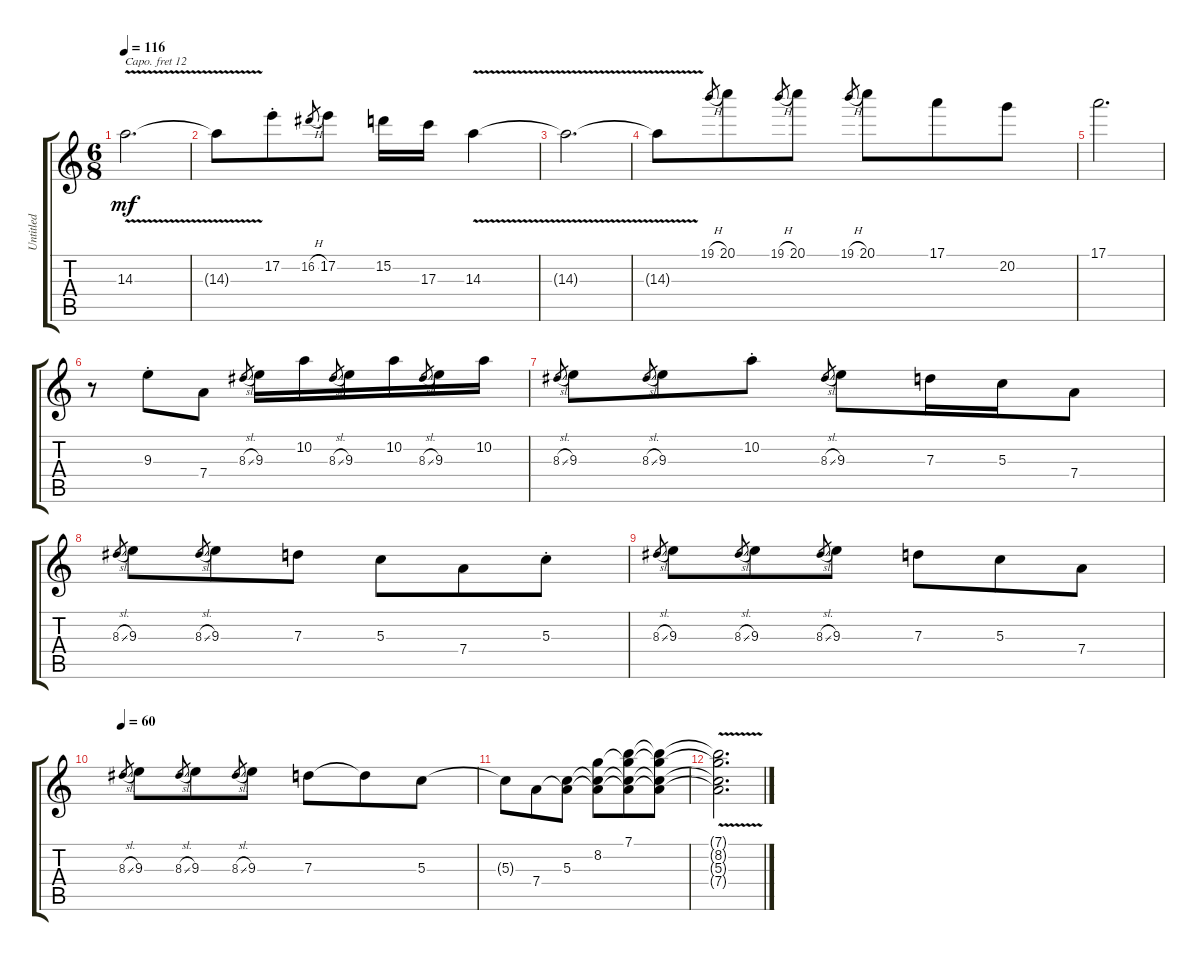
\track ("Untitled" "Untitled") {instrument rockorgan}
\staff {score tabs}
\capo 12
\tuning (E4 B3 G3 D3 A2 E2) {hide}
\ts (6 8)
\tempo 116
\clef g2
\ks c
14.3{v}.2{d dy mf} |
14.3{t}.8 17.2{st}.8 16.2{h}.8{gr} 17.2.8 15.2.16 17.3.16 14.3{v}.4 |
14.3{v t}.2{d} |
14.3{v t}.8 19.1{h}.8{gr} 20.1.8 19.1{h}.8{gr} 20.1.8 19.1{h}.8{gr} 20.1.8 17.1.8 20.2.8 |
17.1.2{d} |
r.8 9.3{st}.8 7.4.8 8.3{sl}.8{gr} 9.3.16 10.2.16 8.3{sl}.8{gr} 9.3.16 10.2.16 8.3{sl}.8{gr} 9.3.16 10.2.16 |
8.3{sl}.8{gr} 9.3.8 8.3{sl}.8{gr} 9.3.8 10.2{st}.8 8.3{sl}.8{gr} 9.3.8 7.3.16 5.3.16 7.4.8 |
8.3{sl}.8{gr} 9.3.8 8.3{sl}.8{gr} 9.3.8 7.3.8 5.3.8 7.4.8 5.3{st}.8 |
8.3{sl}.8{gr} 9.3.8 8.3{sl}.8{gr} 9.3.8 8.3{sl}.8{gr} 9.3.8 7.3.8 5.3.8 7.4.8 |
\tempo 60
8.3{sl}.8{gr} 9.3.8 8.3{sl}.8{gr} 9.3.8 8.3{sl}.8{gr} 9.3.8 7.3.8 7.3{t}.8 5.3.8 |
5.3{t}.8 7.4.8 (5.3 7.4{t}).8 (8.2 5.3{t} 7.4{t}).8 (7.1 8.2{t} 5.3{t} 7.4{t}).8 (7.1{t} 8.2{t} 5.3{t} 7.4{t}).8 |
(7.1{v t} 8.2{v t} 5.3{v t} 7.4{v t}).2{d}
